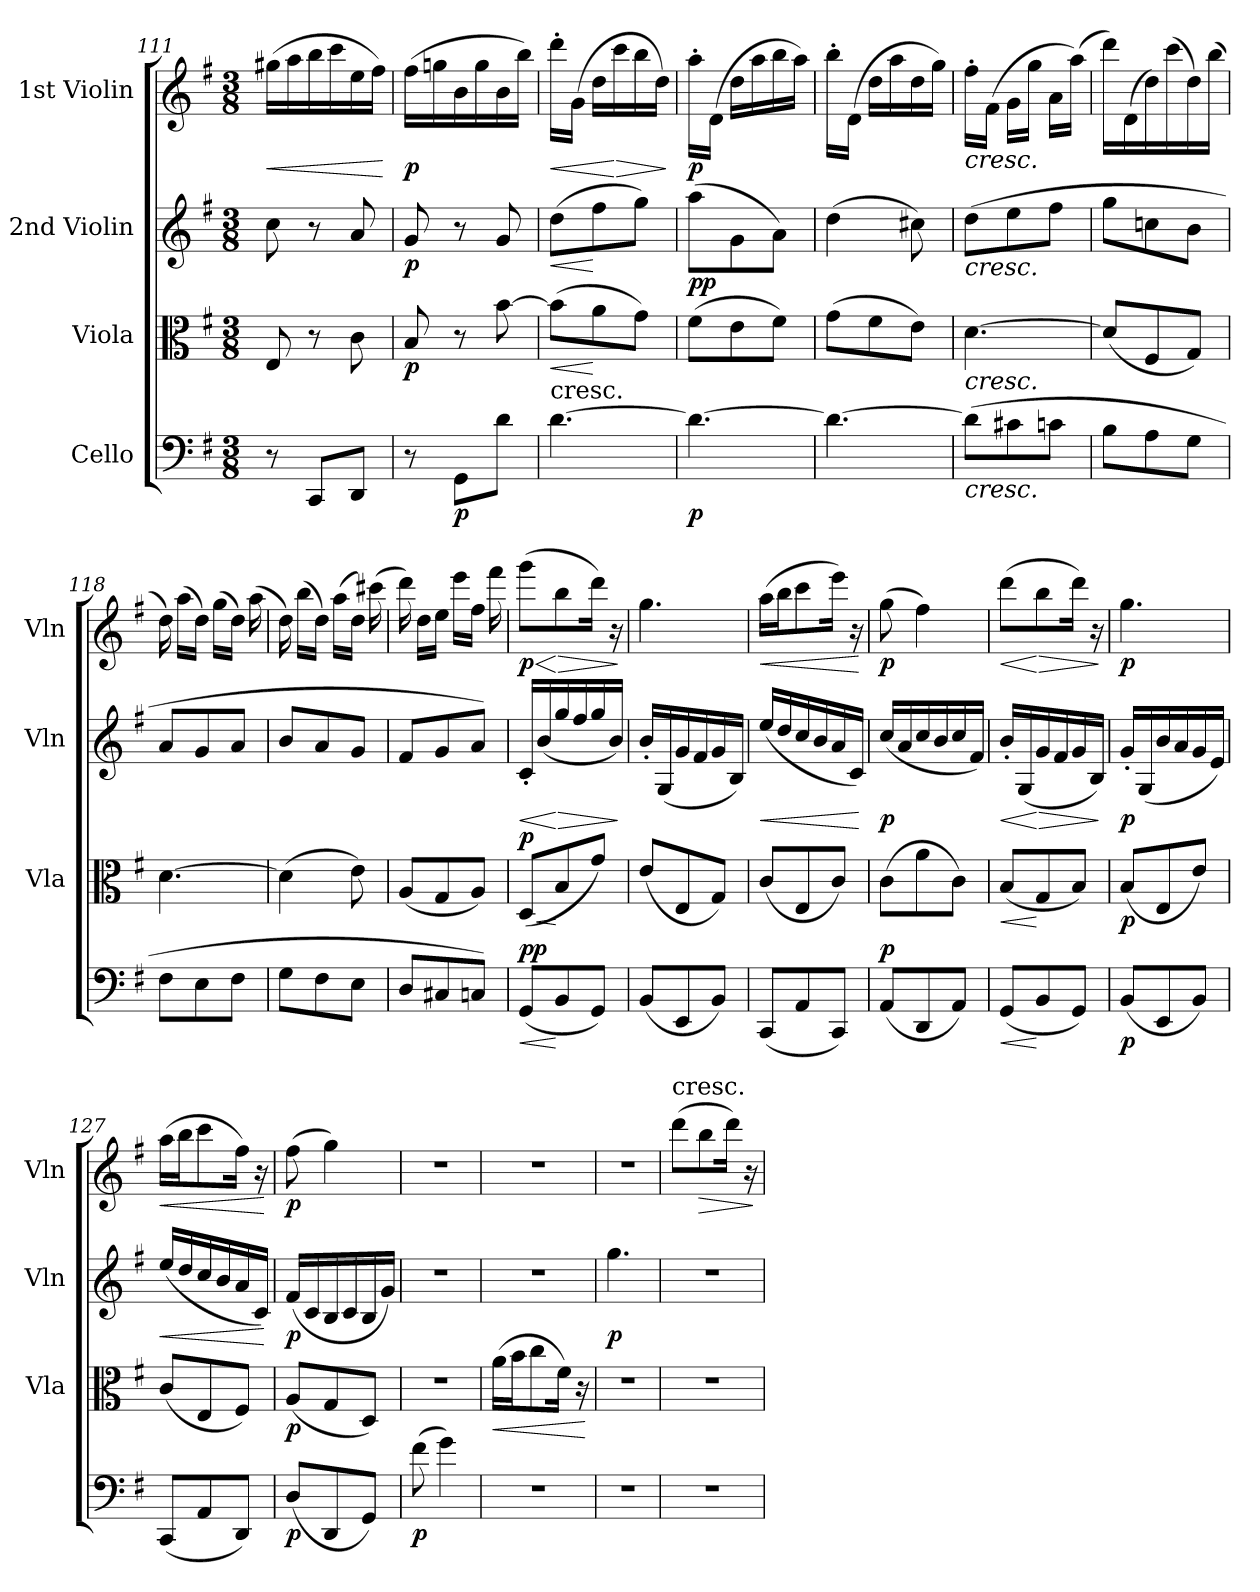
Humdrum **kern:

**kern	**dynam	**kern	**dynam	**kern	**dynam	**kern	**dynam
*part4	*part4	*part3	*part3	*part2	*part2	*part1	*part1
*staff4	*staff4	*staff3	*staff3	*staff2	*staff2	*staff1	*staff1
*I"Cello	*	*I"Viola	*	*I"2nd Violin	*	*I"1st Violin	*
*	*	*I'Vla	*	*I'Vln	*	*I'Vln	*
*clefF4	*	*clefC3	*	*clefG2	*	*clefG2	*
*k[f#]	*	*k[f#]	*	*k[f#]	*	*k[f#]	*
*G:	*	*G:	*	*G:	*	*G:	*
*M3/8	*	*M3/8	*	*M3/8	*	*M3/8	*
=111	=111	=111	=111	=111	=111	=111	=111
!	!	!	!	!	!	!	!LO:HP:b
8r	.	8E	.	8cc	.	(16gg#XLL	<
.	.	.	.	.	.	16aa	.
8CCL	.	8r	.	8r	.	16bb	.
.	.	.	.	.	.	16ccc	.
8DDJ	.	8c	.	8a	.	16ee	.
.	.	.	.	.	.	16ff#JJ)	.
.	.	.	.	.	.	.	[
=112	=112	=112	=112	=112	=112	=112	=112
8r	.	8B	p	8g	p	(16ff#LL	p
.	.	.	.	.	.	16ggn	.
8GGL	p	8r	.	8r	.	16b	.
.	.	.	.	.	.	16gg	.
8dJ	.	[8b	.	8g	.	16b	.
.	.	.	.	.	.	16bbJJ)	.
=113	=113	=113	=113	=113	=113	=113	=113
!LO:TX:t=cresc.	!	!	!	!	!	!	!
!	!	!	!LO:HP:b	!	!LO:HP:b	!	!LO:HP:b
[4.d	.	(8bL]	<	(8ddL	<	16ddd'LL	<
.	.	.	.	.	.	(16gJJ	.
.	.	8a	[	8ff#	[	16ddLL	.
!	!	!	!	!	!	!	!LO:HP:n=1:b
.	.	.	.	.	.	16ccc	[ >
.	.	8gJ)	.	8ggJ)	.	16bb	.
.	.	.	.	.	.	16ddJJ)	.
.	.	.	.	.	.	.	]
=114	=114	=114	=114	=114	=114	=114	=114
!	!	!	!LO:DY:a	!	!	!	!
4.d_	p	(8f#L	pp	(8aaL	.	16aa'LL	p
.	.	.	.	.	.	(16dJJ	.
.	.	8e	.	8g	.	16ddLL	.
.	.	.	.	.	.	16aa	.
.	.	8f#J)	.	8aJ)	.	16bb	.
.	.	.	.	.	.	16aaJJ)	.
=115	=115	=115	=115	=115	=115	=115	=115
4.d_	.	(8gL	.	(4dd	.	16bb'LL	.
.	.	.	.	.	.	(16dJJ	.
.	.	8f#	.	.	.	16ddLL	.
.	.	.	.	.	.	16aa	.
.	.	8eJ)	.	8cc#X)	.	16dd	.
.	.	.	.	.	.	16ggJJ)	.
=116	=116	=116	=116	=116	=116	=116	=116
!	!	!	!	!	!	!LO:TX:b:i:t=cresc.	!
!	!	!	!	!LO:TX:b:i:t=cresc.	!	!	!
!	!	!LO:TX:b:i:t=cresc.	!	!	!	!	!
!LO:TX:b:i:t=cresc.	!	!	!	!	!	!	!
(8dL]	.	[4.d	.	(8ddL	.	16ff#'LL	.
.	.	.	.	.	.	(16f#JJ	.
8c#X	.	.	.	8ee	.	16gLL	.
.	.	.	.	.	.	16ggJJ	.
8cnJ	.	.	.	8ff#J	.	16aLL	.
.	.	.	.	.	.	(16aaJJ)	.
=117	=117	=117	=117	=117	=117	=117	=117
8BL	.	(8dL]	.	8ggL	.	16dddLL)	.
.	.	.	.	.	.	(16d	.
8A	.	8F#	.	8ccn	.	16dd)	.
.	.	.	.	.	.	(16ccc	.
8GJ	.	8GJ)	.	8bJ	.	16dd)	.
.	.	.	.	.	.	(16bbJJ	.
=118	=118	=118	=118	=118	=118	=118	=118
8F#L	.	[4.d	.	8aL	.	16dd)	.
.	.	.	.	.	.	(16aaLL	.
8E	.	.	.	8g	.	16ddJJ)	.
.	.	.	.	.	.	(16ggLL	.
8F#J	.	.	.	8aJ	.	16ddJJ)	.
.	.	.	.	.	.	(16aa	.
=119	=119	=119	=119	=119	=119	=119	=119
8GL	.	(4d]	.	8bL	.	16dd)	.
.	.	.	.	.	.	(16bbLL	.
8F#	.	.	.	8a	.	16ddJJ)	.
.	.	.	.	.	.	(16aaLL	.
8EJ	.	8e)	.	8gJ	.	16ddJJ)	.
.	.	.	.	.	.	(16ccc#X	.
=120	=120	=120	=120	=120	=120	=120	=120
8DL	.	(8AL	.	8f#L	.	16ddd)	.
.	.	.	.	.	.	16ddLL	.
8C#X	.	8G	.	8g	.	16eeJJ	.
.	.	.	.	.	.	16eeeLL	.
8CnJ)	.	8AJ)	.	8aJ)	.	16ff#JJ	.
.	.	.	.	.	.	16fff#	.
=121	=121	=121	=121	=121	=121	=121	=121
!	!LO:HP:b	!	!LO:HP:b	!	!LO:HP:b	!	!LO:HP:b
!	!LO:DY:n=1:a	!	!LO:DY:n=1:a	!	!	!	!
(8GGL	< pp	(8DL	< p	16c'LL	<	(8gggL	< p
.	.	.	.	(16b	.	.	.
!	!	!	!	!	!LO:HP:n=1:b	!	!LO:HP:n=1:b
8BB	[	8B	[	16gg	[ >	8bb	[ >
.	.	.	.	16ff#	.	.	.
8GGJ)	.	8gJ)	.	16gg	.	16dddJk)	.
.	.	.	.	16bJJ)	.	16r	.
.	.	.	.	.	]	.	]
=122	=122	=122	=122	=122	=122	=122	=122
(8BBL	.	(8eL	.	16b'LL	.	4.gg	.
.	.	.	.	(16G	.	.	.
8EE	.	8E	.	16g	.	.	.
.	.	.	.	16f#	.	.	.
8BBJ)	.	8GJ)	.	16g	.	.	.
.	.	.	.	16BJJ)	.	.	.
=123	=123	=123	=123	=123	=123	=123	=123
!	!	!	!	!	!LO:HP:b	!	!LO:HP:b
(8CCL	.	(8cL	.	(16eeLL	<	(16aaLL	<
.	.	.	.	16dd	.	16bbJ	.
8AA	.	8E	.	16cc	.	8ccc	.
.	.	.	.	16b	.	.	.
8CCJ)	.	8cJ)	.	16a	.	16eeeJk)	.
.	.	.	.	16cJJ)	.	16r	.
.	.	.	.	.	[	.	[
=124	=124	=124	=124	=124	=124	=124	=124
!	!LO:DY:a	!	!	!	!	!	!
(8AAL	p	(8cL	.	(16ccLL	p	(8gg	p
.	.	.	.	16a	.	.	.
8DD	.	8a	.	16cc	.	4ff#)	.
.	.	.	.	16b	.	.	.
8AAJ)	.	8cJ)	.	16cc	.	.	.
.	.	.	.	16f#JJ)	.	.	.
=125	=125	=125	=125	=125	=125	=125	=125
!	!LO:HP:b	!	!LO:HP:b	!	!LO:HP:b	!	!LO:HP:b
(8GGL	<	(8BL	<	16b'LL	<	(8dddL	<
.	.	.	.	(16G	.	.	.
!	!	!	!	!	!LO:HP:n=1:b	!	!LO:HP:n=1:b
8BB	[	8G	[	16g	[ >	8bb	[ >
.	.	.	.	16f#	.	.	.
8GGJ)	.	8BJ)	.	16g	.	16dddJk)	.
.	.	.	.	16BJJ)	.	16r	.
.	.	.	.	.	]	.	]
=126	=126	=126	=126	=126	=126	=126	=126
(8BBL	p	(8BL	p	16g'LL	p	4.gg	p
.	.	.	.	(16G	.	.	.
8EE	.	8E	.	16b	.	.	.
.	.	.	.	16a	.	.	.
8BBJ)	.	8eJ)	.	16g	.	.	.
.	.	.	.	16eJJ)	.	.	.
=127	=127	=127	=127	=127	=127	=127	=127
!	!	!	!	!	!LO:HP:b	!	!LO:HP:b
(8CCL	.	(8cL	.	(16eeLL	<	(16aaLL	<
.	.	.	.	16dd	.	16bbJ	.
8AA	.	8E	.	16cc	.	8ccc	.
.	.	.	.	16b	.	.	.
8DDJ)	.	8F#J)	.	16a	.	16ff#Jk)	.
.	.	.	.	16cJJ)	.	16r	.
.	.	.	.	.	[	.	[
=128	=128	=128	=128	=128	=128	=128	=128
(8DL	p	(8AL	p	(16f#LL	p	(8ff#	p
.	.	.	.	16c	.	.	.
8DD	.	8G	.	16B	.	4gg)	.
.	.	.	.	16c	.	.	.
8GGJ)	.	8DJ)	.	16B	.	.	.
.	.	.	.	16gJJ)	.	.	.
=129	=129	=129	=129	=129	=129	=129	=129
(8f#	p	4.r	.	4.r	.	4.r	.
4g)	.	.	.	.	.	.	.
=130	=130	=130	=130	=130	=130	=130	=130
!	!	!	!LO:HP:b	!	!	!	!
4.r	.	(16aLL	<	4.r	.	4.r	.
.	.	16bJ	.	.	.	.	.
.	.	8cc	.	.	.	.	.
.	.	16f#Jk)	.	.	.	.	.
.	.	16r	.	.	.	.	.
.	.	.	[	.	.	.	.
=131	=131	=131	=131	=131	=131	=131	=131
4.r	.	4.r	.	4.gg	p	4.r	.
=132	=132	=132	=132	=132	=132	=132	=132
!	!	!	!	!	!	!LO:TX:t=cresc.	!
4.r	.	4.r	.	4.r	.	(8dddL	.
!	!	!	!	!	!	!	!LO:HP:b
.	.	.	.	.	.	8bb	>
.	.	.	.	.	.	16dddJk)	.
.	.	.	.	.	.	16r	.
.	.	.	.	.	.	.	]
=	=	=	=	=	=	=	=
*-	*-	*-	*-	*-	*-	*-	*-
